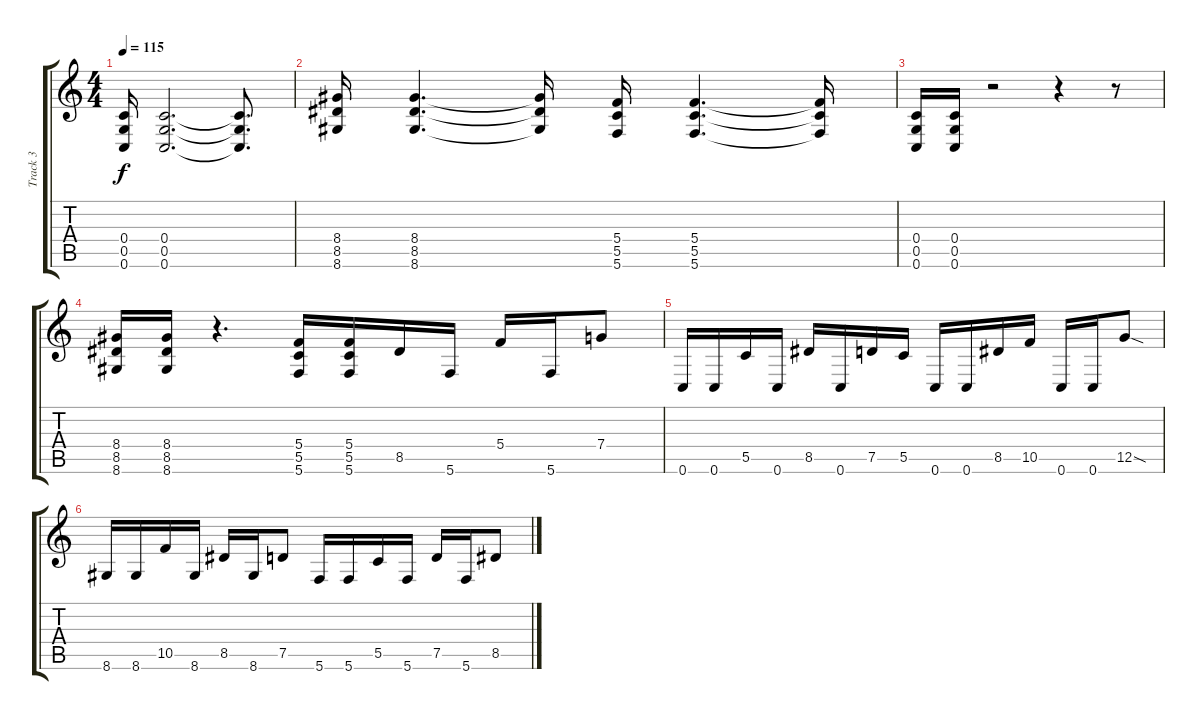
\track ("Track 3" "Track 3") {instrument distortionguitar}
\staff {score tabs}
\tuning (D4 A3 F3 C3 G2 C2) {hide}
\ts (4 4)
\tempo 115
\clef g2
\ks c
(0.4 0.5 0.6).16{dy f} (0.4 0.5 0.6).2{d} (0.4{t} 0.5{t} 0.6{t}).8{d} |
(8.4 8.5 8.6).16 (8.4 8.5 8.6).4{d} (8.4{t} 8.5{t} 8.6{t}).16 (5.4 5.5 5.6).16 (5.4 5.5 5.6).4{d} (5.4{t} 5.5{t} 5.6{t}).16 |
(0.4 0.5 0.6).16 (0.4 0.5 0.6).16 r.2 r.4 r.8 |
(8.4 8.5 8.6).16 (8.4 8.5 8.6).16 r.4{d} (5.4 5.5 5.6).16 (5.4 5.5 5.6).16 8.5.16 5.6.16 5.4.16 5.6.16 7.4.8 |
0.6.16 0.6.16 5.5.16 0.6.16 8.5.16 0.6.16 7.5.16 5.5.16 0.6.16 0.6.16 8.5.16 10.5.16 0.6.16 0.6.16 12.5{sod}.8 |
8.6.16 8.6.16 10.5.16 8.6.16 8.5.16 8.6.16 7.5.8 5.6.16 5.6.16 5.5.16 5.6.16 7.5.16 5.6.16 8.5.8
